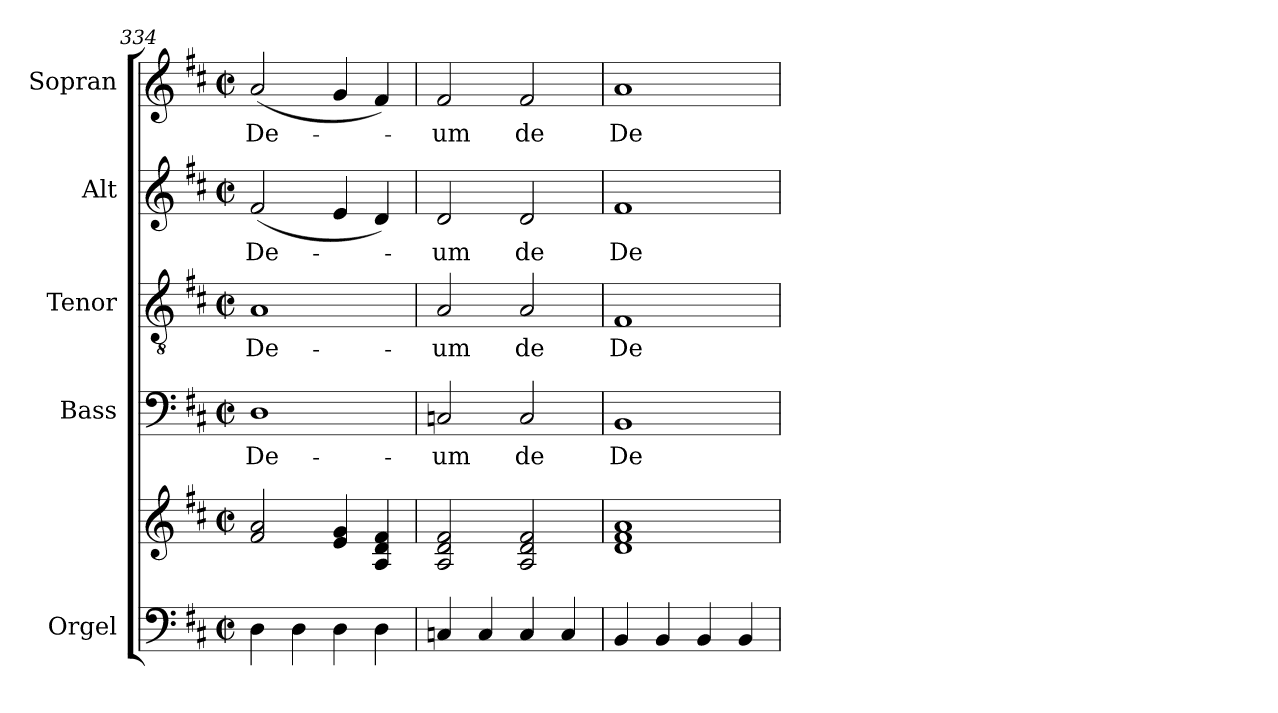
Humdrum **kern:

**kern	**kern	**kern	**text	**kern	**text	**kern	**text	**kern	**text
*part5	*part5	*part4	*part4	*part3	*part3	*part2	*part2	*part1	*part1
*staff6	*staff5	*staff4	*staff4	*staff3	*staff3	*staff2	*staff2	*staff1	*staff1
*I"Orgel	*	*I"Bass	*	*I"Tenor	*	*I"Alt	*	*I"Sopran	*
*I'Org.	*	*I'B.	*	*I'T.	*	*I'A.	*	*I'S.	*
*clefF4	*clefG2	*clefF4	*	*clefGv2	*	*clefG2	*	*clefG2	*
*k[f#c#]	*k[f#c#]	*k[f#c#]	*	*k[f#c#]	*	*k[f#c#]	*	*k[f#c#]	*
*D:	*D:	*D:	*	*D:	*	*D:	*	*D:	*
*M2/2	*M2/2	*M2/2	*	*M2/2	*	*M2/2	*	*M2/2	*
*met(c|)	*met(c|)	*met(c|)	*	*met(c|)	*	*met(c|)	*	*met(c|)	*
=334	=334	=334	=334	=334	=334	=334	=334	=334	=334
!	!	!	!LO:LY:b	!	!LO:LY:b	!	!LO:LY:b	!	!LO:LY:b
4D\	2f#/ 2a/	1D	De-	1A	De-	(<2f#/	De-	(<2a/	De-
4D\	.	.	.	.	.	.	.	.	.
4D\	4e/ 4g/	.	.	.	.	4e/	.	4g/	.
4D\	4A/ 4d/ 4f#/	.	.	.	.	4d/)	.	4f#/)	.
=335	=335	=335	=335	=335	=335	=335	=335	=335	=335
!	!	!	!LO:LY:b	!	!LO:LY:b	!	!LO:LY:b	!	!LO:LY:b
4Cn/	2A/ 2d/ 2f#/	2Cn/	-um	2A/	-um	2d/	-um	2f#/	-um
4C/	.	.	.	.	.	.	.	.	.
!	!	!	!LO:LY:b	!	!LO:LY:b	!	!LO:LY:b	!	!LO:LY:b
4C/	2A/ 2d/ 2f#/	2C/	de	2A/	de	2d/	de	2f#/	de
4C/	.	.	.	.	.	.	.	.	.
=336	=336	=336	=336	=336	=336	=336	=336	=336	=336
!	!	!	!LO:LY:b	!	!LO:LY:b	!	!LO:LY:b	!	!LO:LY:b
4BB/	1d 1f# 1a	1BB	De-	1F#	De-	1f#	De-	1a	De-
4BB/	.	.	.	.	.	.	.	.	.
4BB/	.	.	.	.	.	.	.	.	.
4BB/	.	.	.	.	.	.	.	.	.
=	=	=	=	=	=	=	=	=	=
*-	*-	*-	*-	*-	*-	*-	*-	*-	*-
